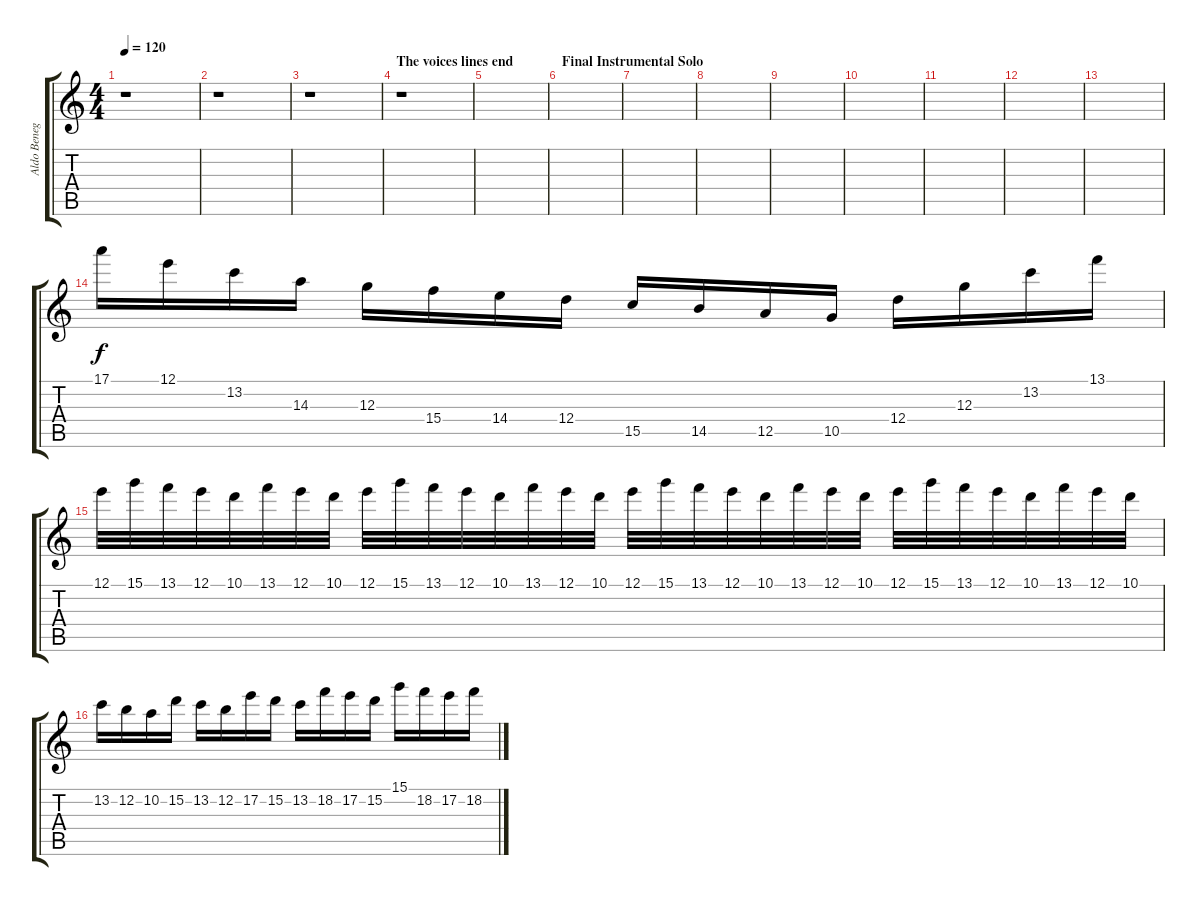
\track ("Aldo Benegas" "Aldo Beneg") {instrument distortionguitar}
\staff {score tabs}
\tuning (E4 B3 G3 D3 A2 E2) {hide}
\ts (4 4)
\tempo 120
\clef g2
\ks c
r.1{dy f} |
r.1 |
r.1 |
\section ("" "The voices lines end")
r.1 |
|
\section ("" "Final Instrumental Solo")
|
|
|
|
|
|
|
|
17.1.16 12.1.16 13.2.16 14.3.16 12.3.16 15.4.16 14.4.16 12.4.16 15.5.16 14.5.16 12.5.16 10.5.16 12.4.16 12.3.16 13.2.16 13.1.16 |
12.1.32 15.1.32 13.1.32 12.1.32 10.1.32 13.1.32 12.1.32 10.1.32 12.1.32 15.1.32 13.1.32 12.1.32 10.1.32 13.1.32 12.1.32 10.1.32 12.1.32 15.1.32 13.1.32 12.1.32 10.1.32 13.1.32 12.1.32 10.1.32 12.1.32 15.1.32 13.1.32 12.1.32 10.1.32 13.1.32 12.1.32 10.1.32 |
13.2.16 12.2.16 10.2.16 15.2.16 13.2.16 12.2.16 17.2.16 15.2.16 13.2.16 18.2.16 17.2.16 15.2.16 15.1.16 18.2.16 17.2.16 18.2.16
